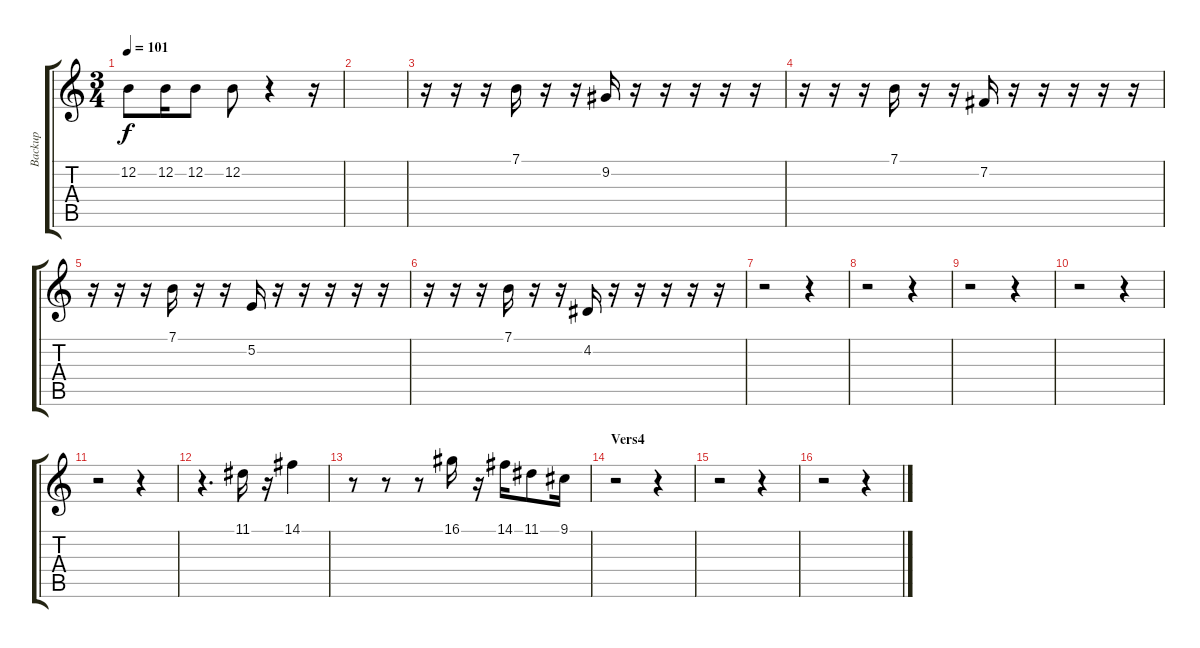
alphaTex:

\track ("Backup" "Backup") {instrument clarinet}
\staff {score tabs}
\tuning (E4 B3 G3 D3 A2 E2) {hide}
\ts (3 4)
\tempo 101
\clef g2
\ks c
12.2.8{dy f} 12.2.16 12.2.8 12.2.8 r.4 r.16 |
|
r.16{volume 10 balance 8} r.16 r.16 7.1.16 r.16 r.16 9.2.16 r.16 r.16 r.16 r.16 r.16 |
r.16 r.16 r.16 7.1.16 r.16 r.16 7.2.16 r.16 r.16 r.16 r.16 r.16 |
r.16 r.16 r.16 7.1.16 r.16 r.16 5.2.16 r.16 r.16 r.16 r.16 r.16 |
r.16 r.16 r.16 7.1.16 r.16 r.16 4.2.16 r.16 r.16 r.16 r.16 r.16 |
r.2 r.4 |
r.2 r.4 |
r.2 r.4 |
r.2 r.4 |
r.2 r.4 |
r.4{d volume 12 balance 8} 11.1.16 r.16 14.1.4 |
r.8 r.8 r.8 16.1.16 r.16 14.1.16 11.1.8 9.1.16 |
\section ("" "Vers4")
r.2 r.4 |
r.2 r.4 |
r.2 r.4
